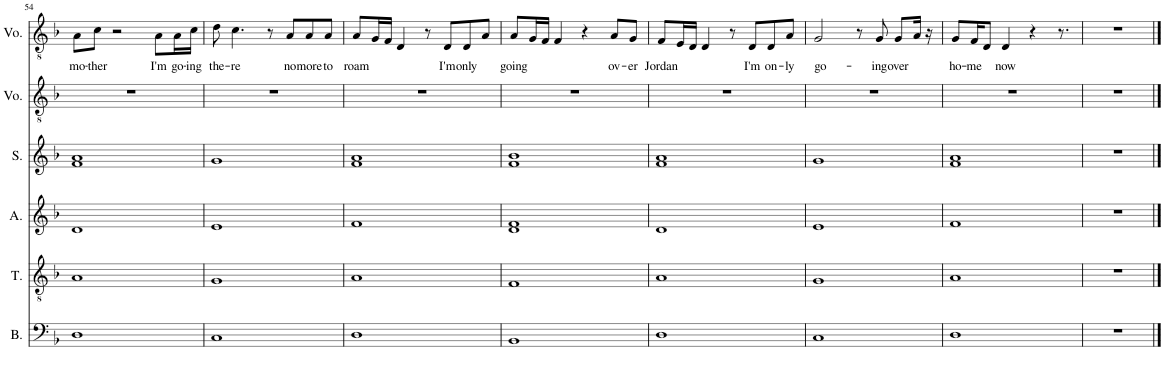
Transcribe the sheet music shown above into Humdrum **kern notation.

**kern	**kern	**kern	**kern	**kern	**kern	**text
*part6	*part5	*part4	*part3	*part2	*part1	*part1
*staff6	*staff5	*staff4	*staff3	*staff2	*staff1	*staff1
*I"Bass	*I"Tenor	*I"Alto	*I"Soprano	*I"Voice	*I"Voice	*
*I'B.	*I'T.	*I'A.	*I'S.	*I'Vo.	*I'Vo.	*
!!LO:PB:g=z
*clefF4	*clefGv2	*clefG2	*clefG2	*clefGv2	*clefGv2	*
*k[b-]	*k[b-]	*k[b-]	*k[b-]	*k[b-]	*k[b-]	*
*M4/4	*M4/4	*M4/4	*M4/4	*M4/4	*M4/4	*
*met(c)	*met(c)	*met(c)	*met(c)	*met(c)	*met(c)	*
=54	=54	=54	=54	=54	=54	=54
!	!	!	!	!	!	!LO:LY:b
1D	1A	1d	1f 1a	1r	8A\L	mo-
!	!	!	!	!	!	!LO:LY:b
.	.	.	.	.	8c\J	-ther
.	.	.	.	.	2r	.
!	!	!	!	!	!	!LO:LY:b
.	.	.	.	.	8A\L	I'm
!	!	!	!	!	!	!LO:LY:b
.	.	.	.	.	16A\L	go-
!	!	!	!	!	!	!LO:LY:b
.	.	.	.	.	16c\JJ	-ing
=55	=55	=55	=55	=55	=55	=55
!	!	!	!	!	!	!LO:LY:b
1C	1G	1e	1g	1r	8d\	the-
!	!	!	!	!	!	!LO:LY:b
.	.	.	.	.	4.c\	-re
.	.	.	.	.	8r	.
!	!	!	!	!	!	!LO:LY:b
.	.	.	.	.	8A/L	no
!	!	!	!	!	!	!LO:LY:b
.	.	.	.	.	8A/	more
!	!	!	!	!	!	!LO:LY:b
.	.	.	.	.	8A/J	to
=56	=56	=56	=56	=56	=56	=56
!	!	!	!	!	!	!LO:LY:b
1D	1A	1f	1f 1a	1r	8A/L	roam
.	.	.	.	.	16G/L	.
.	.	.	.	.	16F/JJ	.
.	.	.	.	.	4D/	.
.	.	.	.	.	8r	.
!	!	!	!	!	!	!LO:LY:b
.	.	.	.	.	8D/L	I'm
!	!	!	!	!	!	!LO:LY:b
.	.	.	.	.	8D/	only
.	.	.	.	.	8A/J	.
=57	=57	=57	=57	=57	=57	=57
!	!	!	!	!	!	!LO:LY:b
1BB-	1F	1d 1f	1f 1b-	1r	8A/L	going
.	.	.	.	.	16G/L	.
.	.	.	.	.	16F/JJ	.
.	.	.	.	.	4F/	.
.	.	.	.	.	4r	.
!	!	!	!	!	!	!LO:LY:b
.	.	.	.	.	8A/L	ov-
!	!	!	!	!	!	!LO:LY:b
.	.	.	.	.	8G/J	-er
=58	=58	=58	=58	=58	=58	=58
!	!	!	!	!	!	!LO:LY:b
1D	1A	1d	1f 1a	1r	8F/L	Jordan
.	.	.	.	.	16E/L	.
.	.	.	.	.	16D/JJ	.
.	.	.	.	.	4D/	.
.	.	.	.	.	8r	.
!	!	!	!	!	!	!LO:LY:b
.	.	.	.	.	8D/L	I'm
!	!	!	!	!	!	!LO:LY:b
.	.	.	.	.	8D/	on-
!	!	!	!	!	!	!LO:LY:b
.	.	.	.	.	8A/J	-ly
=59	=59	=59	=59	=59	=59	=59
!	!	!	!	!	!	!LO:LY:b
1C	1G	1e	1g	1r	2G/	go-
.	.	.	.	.	8r	.
!	!	!	!	!	!	!LO:LY:b
.	.	.	.	.	8G/	-ing
!	!	!	!	!	!	!LO:LY:b
.	.	.	.	.	8G/L	over
.	.	.	.	.	16A/Jk	.
.	.	.	.	.	16r	.
=60	=60	=60	=60	=60	=60	=60
!	!	!	!	!	!	!LO:LY:b
1D	1A	1f	1f 1a	1r	8G/L	ho-
!	!	!	!	!	!	!LO:LY:b
.	.	.	.	.	16F/K	-me
.	.	.	.	.	8D/J	.
!	!	!	!	!	!	!LO:LY:b
.	.	.	.	.	4D/	now
.	.	.	.	.	4r	.
.	.	.	.	.	8.r	.
=61	=61	=61	=61	=61	=61	=61
1r	1r	1r	1r	1r	1r	.
==	==	==	==	==	==	==
*-	*-	*-	*-	*-	*-	*-
